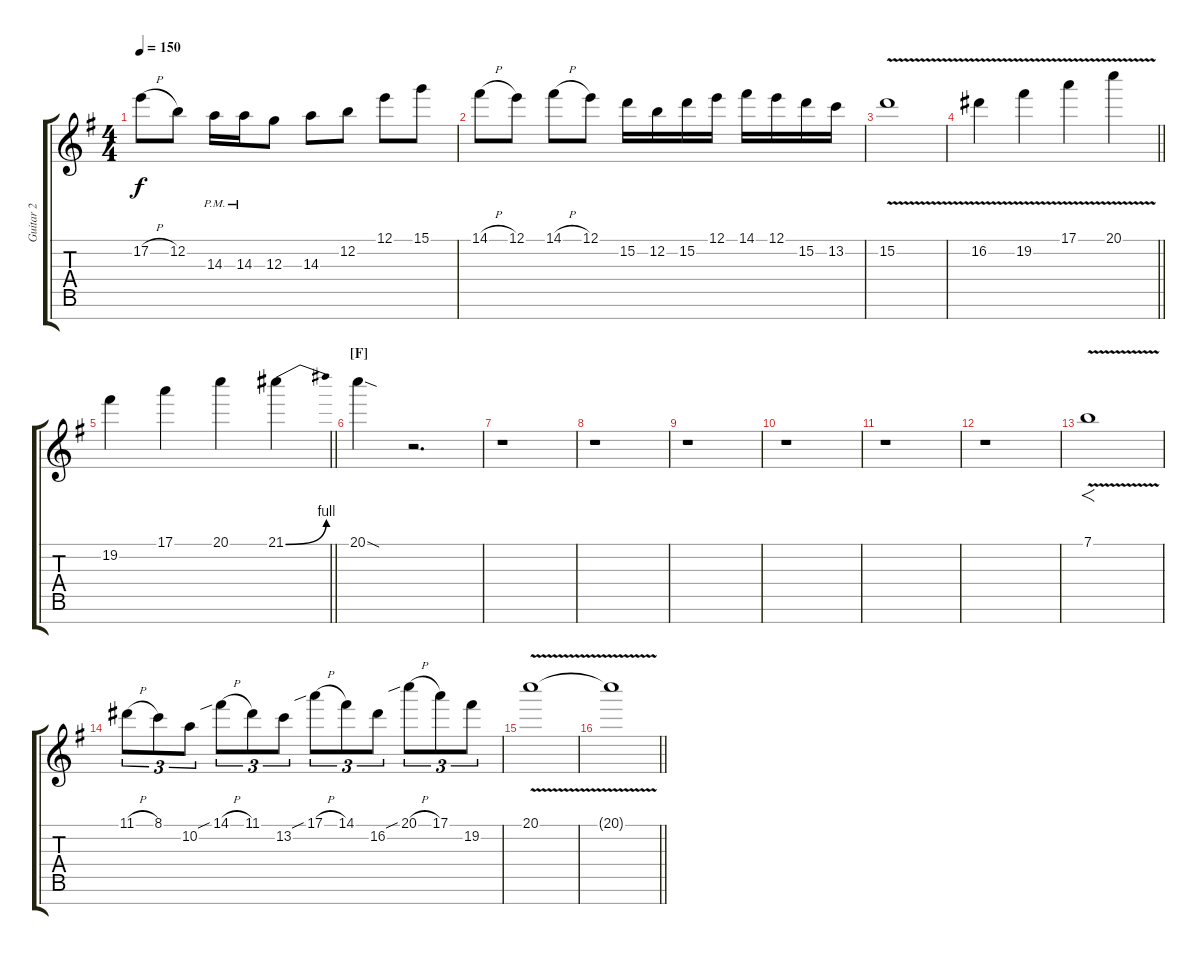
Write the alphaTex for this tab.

\track ("Guitar 2" "Guitar 2") {instrument electricguitarjazz}
\staff {score tabs}
\tuning (E4 B3 G3 D3 A2 E2 B1) {hide}
\ts (4 4)
\tempo 150
\clef g2
\ks eminor
17.2{h}.8{dy f} 12.2.8 14.3{pm}.16 14.3{pm}.16 12.3.8 14.3.8 12.2.8 12.1.8 15.1.8 |
14.1{h}.8 12.1.8 14.1{h}.8 12.1.8 15.2.16 12.2.16 15.2.16 12.1.16 14.1.16 12.1.16 15.2.16 13.2.16 |
15.2{v}.1 |
\barLineRight lightlight
16.2{v}.4 19.2{v}.4 17.1{v}.4 20.1{v}.4 |
\barLineRight lightlight
19.2.4 17.1.4 20.1.4 21.1{be (bend 0 0 60 4)}.4 |
\section ("" "[F]")
20.1{sod}.4 r.2{d} |
r.1 |
r.1 |
r.1 |
r.1 |
r.1 |
r.1 |
7.1{v}.1{f} |
11.1{h}.8{tu (3 2)} 8.1.8{tu (3 2)} 10.2.8{tu (3 2)} 14.1{sib h}.8{tu (3 2)} 11.1.8{tu (3 2)} 13.2.8{tu (3 2)} 17.1{sib h}.8{tu (3 2)} 14.1.8{tu (3 2)} 16.2.8{tu (3 2)} 20.1{sib h}.8{tu (3 2)} 17.1.8{tu (3 2)} 19.2.8{tu (3 2)} |
20.1{v}.1 |
\barLineRight lightlight
20.1{v t}.1
